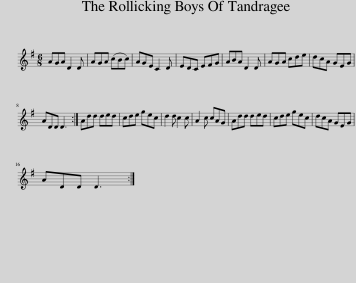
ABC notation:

X:1
L:1/8
M:6/8
I:linebreak $
K:G
V:1 treble
V:1
 AGA D2 D | AGA (cBc) | AGE C2 D | EDC EFG | ABA D2 D | %5
 AGA cde | dcA GEG |$ ADD D3 :| Add ded | cde gec | %10
 d2 d c2 c | A2 c cAG | Add ded | cde gec | dcA GEG |$ %15
 ADD D3 :| %16
